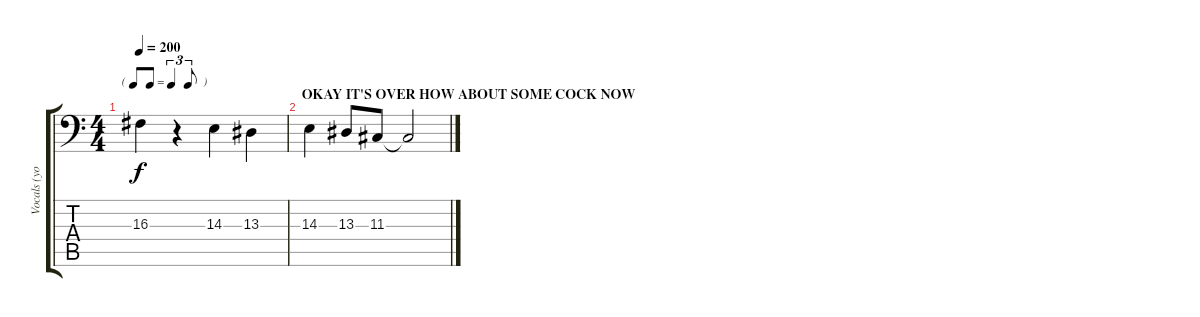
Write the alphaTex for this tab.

\track ("Vocals (your mom)" "Vocals (yo") {instrument lead2sawtooth}
\staff {score tabs}
\tuning (C3 G2 D2 A1 E1 B0) {hide}
\ts (4 4)
\tf triplet8th
\tempo 200
\clef f4
\ks c
16.3.4{dy f} r.4 14.3.4 13.3.4 |
\section ("" "OKAY IT'S OVER HOW ABOUT SOME COCK NOW")
14.3.4 13.3.8 11.3.8 11.3{t}.2
